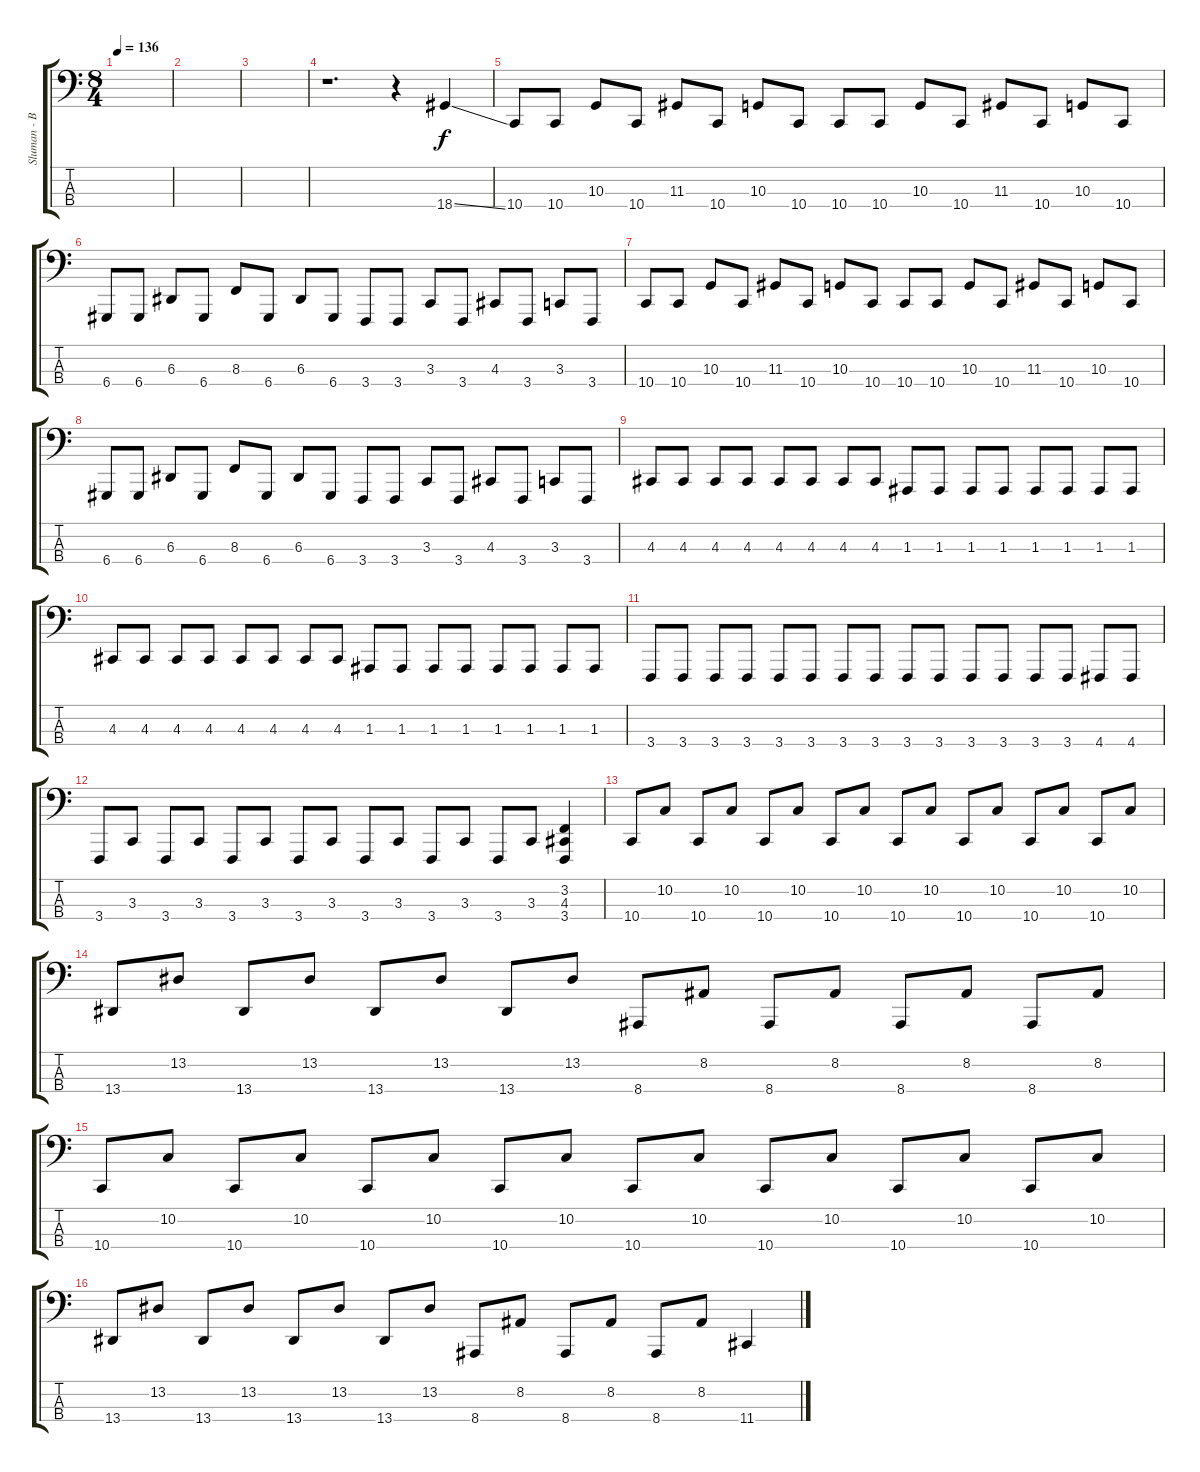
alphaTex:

\track ("Sluman - Bass" "Sluman - B") {instrument lead5charang}
\staff {score tabs}
\tuning (G2 D2 A1 D1) {hide}
\ts (8 4)
\tempo 136
\clef f4
\ks c
|
|
|
r.1{d} r.4 18.4{ss}.4 |
10.4.8 10.4.8 10.3.8 10.4.8 11.3.8 10.4.8 10.3.8 10.4.8 10.4.8 10.4.8 10.3.8 10.4.8 11.3.8 10.4.8 10.3.8 10.4.8 |
6.4.8 6.4.8 6.3.8 6.4.8 8.3.8 6.4.8 6.3.8 6.4.8 3.4.8 3.4.8 3.3.8 3.4.8 4.3.8 3.4.8 3.3.8 3.4.8 |
10.4.8 10.4.8 10.3.8 10.4.8 11.3.8 10.4.8 10.3.8 10.4.8 10.4.8 10.4.8 10.3.8 10.4.8 11.3.8 10.4.8 10.3.8 10.4.8 |
6.4.8 6.4.8 6.3.8 6.4.8 8.3.8 6.4.8 6.3.8 6.4.8 3.4.8 3.4.8 3.3.8 3.4.8 4.3.8 3.4.8 3.3.8 3.4.8 |
4.3.8 4.3.8 4.3.8 4.3.8 4.3.8 4.3.8 4.3.8 4.3.8 1.3.8 1.3.8 1.3.8 1.3.8 1.3.8 1.3.8 1.3.8 1.3.8 |
4.3.8 4.3.8 4.3.8 4.3.8 4.3.8 4.3.8 4.3.8 4.3.8 1.3.8 1.3.8 1.3.8 1.3.8 1.3.8 1.3.8 1.3.8 1.3.8 |
3.4.8 3.4.8 3.4.8 3.4.8 3.4.8 3.4.8 3.4.8 3.4.8 3.4.8 3.4.8 3.4.8 3.4.8 3.4.8 3.4.8 4.4.8 4.4.8 |
3.4.8 3.3.8 3.4.8 3.3.8 3.4.8 3.3.8 3.4.8 3.3.8 3.4.8 3.3.8 3.4.8 3.3.8 3.4.8 3.3.8 (3.2 4.3 3.4).4 |
10.4.8 10.2.8 10.4.8 10.2.8 10.4.8 10.2.8 10.4.8 10.2.8 10.4.8 10.2.8 10.4.8 10.2.8 10.4.8 10.2.8 10.4.8 10.2.8 |
13.4.8 13.2.8 13.4.8 13.2.8 13.4.8 13.2.8 13.4.8 13.2.8 8.4.8 8.2.8 8.4.8 8.2.8 8.4.8 8.2.8 8.4.8 8.2.8 |
10.4.8 10.2.8 10.4.8 10.2.8 10.4.8 10.2.8 10.4.8 10.2.8 10.4.8 10.2.8 10.4.8 10.2.8 10.4.8 10.2.8 10.4.8 10.2.8 |
13.4.8 13.2.8 13.4.8 13.2.8 13.4.8 13.2.8 13.4.8 13.2.8 8.4.8 8.2.8 8.4.8 8.2.8 8.4.8 8.2.8 11.4.4
